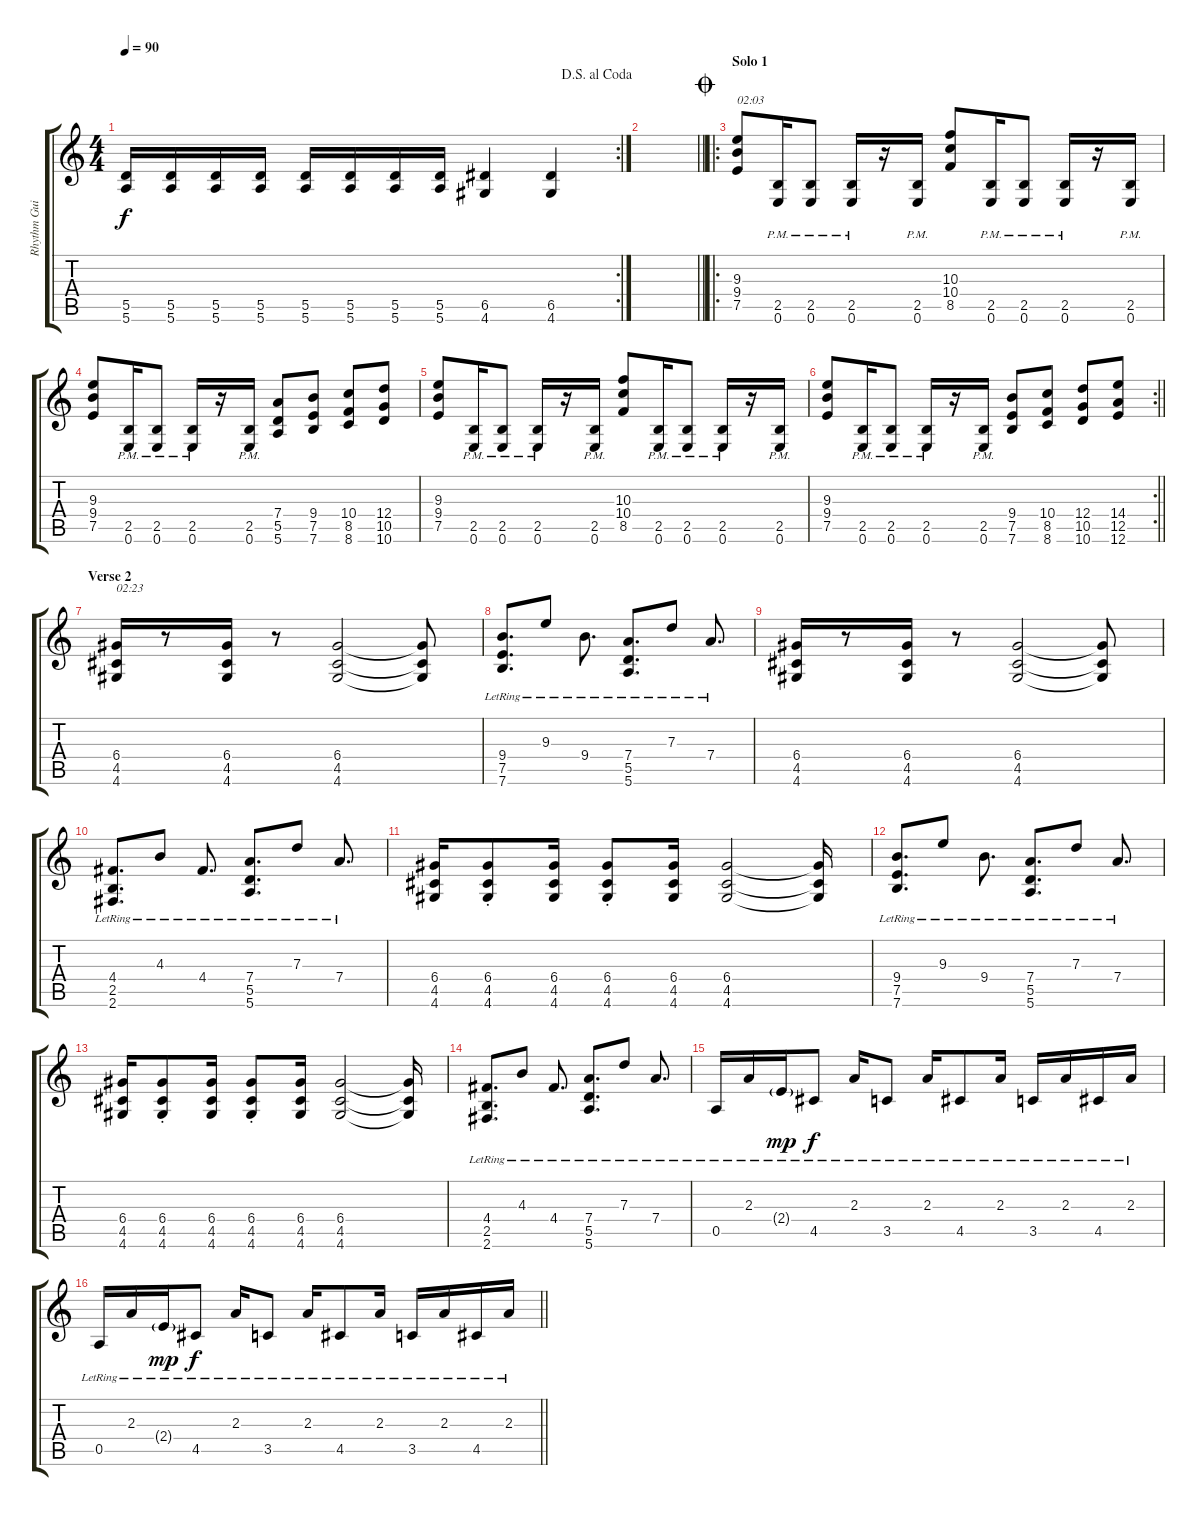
\track ("Rhythm Guitar" "Rhythm Gui") {instrument distortionguitar}
\staff {score tabs}
\tuning (E4 B3 G3 D3 A2 E2) {hide}
\rc 2
\ts (4 4)
\jump dalsegnoalcoda
\tempo 90
\clef g2
\ks c
(5.5 5.6).16{dy f} (5.5 5.6).16 (5.5 5.6).16 (5.5 5.6).16 (5.5 5.6).16 (5.5 5.6).16 (5.5 5.6).16 (5.5 5.6).16 (6.5 4.6).4 (6.5 4.6).4 |
\barLineRight lightlight
|
\ro
\section ("" "Solo 1")
\jump coda
(9.3 9.4 7.5).8{txt "02:03"} (2.5{pm} 0.6{pm}).16 (2.5{pm} 0.6{pm}).8 (2.5{pm} 0.6{pm}).16 r.16 (2.5 0.6{pm}).16 (10.3 10.4 8.5).8 (2.5{pm} 0.6{pm}).16 (2.5{pm} 0.6{pm}).8 (2.5{pm} 0.6{pm}).16 r.16 (2.5{pm} 0.6).16 |
(9.3 9.4 7.5).8 (2.5{pm} 0.6{pm}).16 (2.5{pm} 0.6{pm}).8 (2.5{pm} 0.6{pm}).16 r.16 (2.5{pm} 0.6).16 (7.4 5.5 5.6).8 (9.4 7.5 7.6).8 (10.4 8.5 8.6).8 (12.4 10.5 10.6).8 |
(9.3 9.4 7.5).8 (2.5{pm} 0.6{pm}).16 (2.5{pm} 0.6{pm}).8 (2.5{pm} 0.6{pm}).16 r.16 (2.5 0.6{pm}).16 (10.3 10.4 8.5).8 (2.5{pm} 0.6{pm}).16 (2.5{pm} 0.6{pm}).8 (2.5{pm} 0.6{pm}).16 r.16 (2.5{pm} 0.6).16 |
\rc 2
\barLineRight lightlight
(9.3 9.4 7.5).8 (2.5{pm} 0.6{pm}).16 (2.5{pm} 0.6{pm}).8 (2.5{pm} 0.6{pm}).16 r.16 (2.5{pm} 0.6).16 (9.4 7.5 7.6).8 (10.4 8.5 8.6).8 (12.4 10.5 10.6).8 (14.4 12.5 12.6).8 |
\section ("" "Verse 2")
(6.4 4.5 4.6).16{txt "02:23"} r.8 (6.4 4.5 4.6).16 r.8 (6.4 4.5 4.6).2 (6.4{t} 4.5{t} 4.6{t}).8 |
(9.4{lr} 7.5{lr} 7.6{lr}).8{d} 9.3{lr}.8 9.4{lr}.8{d} (7.4{lr} 5.5{lr} 5.6{lr}).8{d} 7.3{lr}.8 7.4{lr}.8{d} |
(6.4 4.5 4.6).16 r.8 (6.4 4.5 4.6).16 r.8 (6.4 4.5 4.6).2 (6.4{t} 4.5{t} 4.6{t}).8 |
(4.4{lr} 2.5{lr} 2.6{lr}).8{d} 4.3{lr}.8 4.4{lr}.8{d} (7.4{lr} 5.5{lr} 5.6{lr}).8{d} 7.3{lr}.8 7.4{lr}.8{d} |
(6.4 4.5 4.6).16 (6.4{st} 4.5{st} 4.6{st}).8 (6.4 4.5 4.6).16 (6.4{st} 4.5{st} 4.6{st}).8 (6.4 4.5 4.6).16 (6.4 4.5 4.6).2 (6.4{t} 4.5{t} 4.6{t}).16 |
(9.4{lr} 7.5{lr} 7.6{lr}).8{d} 9.3{lr}.8 9.4{lr}.8{d} (7.4{lr} 5.5{lr} 5.6{lr}).8{d} 7.3{lr}.8 7.4{lr}.8{d} |
(6.4 4.5 4.6).16 (6.4{st} 4.5{st} 4.6{st}).8 (6.4 4.5 4.6).16 (6.4{st} 4.5{st} 4.6{st}).8 (6.4 4.5 4.6).16 (6.4 4.5 4.6).2 (6.4{t} 4.5{t} 4.6{t}).16 |
(4.4{lr} 2.5{lr} 2.6{lr}).8{d} 4.3{lr}.8 4.4{lr}.8{d} (7.4{lr} 5.5{lr} 5.6{lr}).8{d} 7.3{lr}.8 7.4{lr}.8{d} |
0.5{lr}.16 2.3{lr}.16 2.4{g lr}.16{dy mp} 4.5{lr}.8{dy f} 2.3{lr}.16 3.5{lr}.8 2.3{lr}.16 4.5{lr}.8 2.3{lr}.16 3.5{lr}.16 2.3{lr}.16 4.5{lr}.16 2.3{lr}.16 |
\barLineRight lightlight
0.5{lr}.16 2.3{lr}.16 2.4{g lr}.16{dy mp} 4.5{lr}.8{dy f} 2.3{lr}.16 3.5{lr}.8 2.3{lr}.16 4.5{lr}.8 2.3{lr}.16 3.5{lr}.16 2.3{lr}.16 4.5{lr}.16 2.3{lr}.16
